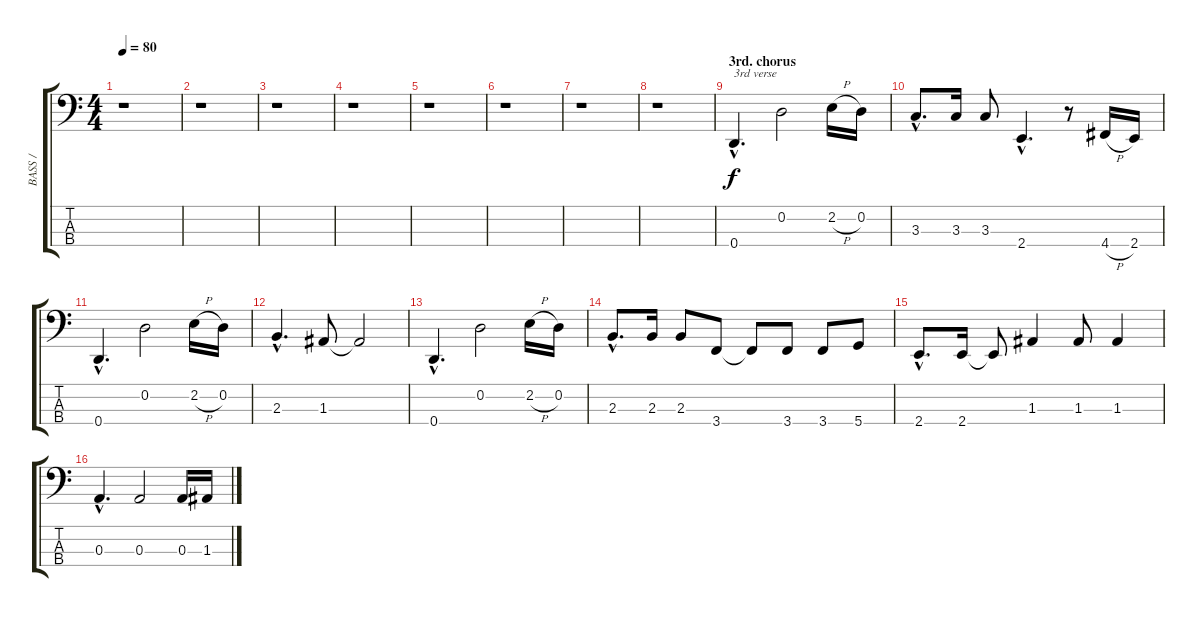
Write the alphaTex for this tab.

\track ("BASS /" "BASS /") {instrument electricbassfinger}
\staff {score tabs}
\tuning (G2 D2 A1 D1) {hide}
\ts (4 4)
\tempo 80
\clef f4
\ks c
r.1{dy f} |
r.1 |
r.1 |
r.1 |
r.1 |
r.1 |
r.1 |
r.1 |
\section ("" "3rd. chorus")
0.4{hac}.4{d txt "3rd verse"} 0.2.2 2.2{h}.16 0.2.16 |
3.3{hac}.8{d} 3.3.16 3.3.8 2.4{hac}.4{d} r.8 4.4{h}.16 2.4.16 |
0.4{hac}.4{d} 0.2.2 2.2{h}.16 0.2.16 |
2.3{hac}.4{d} 1.3.8 1.3{t}.2 |
0.4{hac}.4{d} 0.2.2 2.2{h}.16 0.2.16 |
2.3{hac}.8{d} 2.3.16 2.3.8 3.4.8 3.4{t}.8 3.4.8 3.4.8 5.4.8 |
2.4{hac}.8{d} 2.4.16 2.4{t}.8 1.3.4 1.3.8 1.3.4 |
0.3{hac}.4{d} 0.3.2 0.3.16 1.3.16
